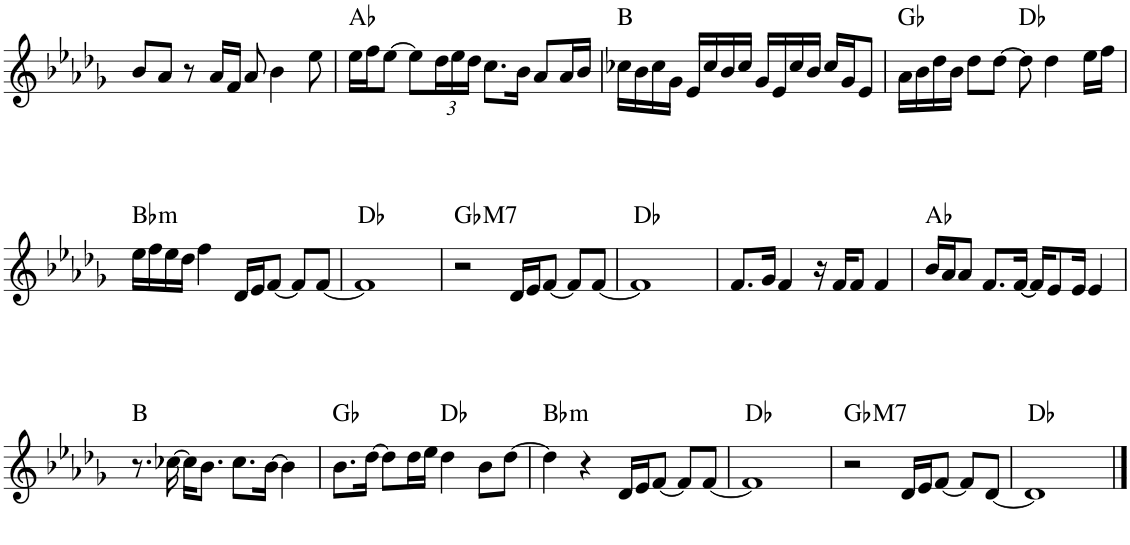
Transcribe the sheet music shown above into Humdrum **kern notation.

**kern	**harte
*part1	*part1
*staff1	*
*I"Piano	*
*I'Pno.	*
!!LO:PB:g=z
*clefG2	*
*k[b-e-a-d-g-]	*
*M4/4	*
=57	=57
8b-/L	.
8a-/J	.
8r	.
16a-/LL	.
16f/JJ	.
8a-/	.
4b-\	.
8ee-\	.
=58	=58
16ee-\LL	Ab:maj
16ff\J	.
[8ee-\J	.
8ee-\L]	.
*Xbrackettup	*
24dd-\L	.
24ee-\	.
24dd-\JJ	.
8.cc\L	.
16b-\Jk	.
8a-/L	.
16a-/L	.
16b-/JJ	.
=59	=59
16cc-X\LL	B:maj
16b-\	.
16cc-\	.
16g-\JJ	.
16e-/LL	.
16cc-/	.
16b-/	.
16cc-/JJ	.
16g-/LL	.
16e-/	.
16cc-/	.
16b-/JJ	.
16cc-/LL	.
16g-/J	.
8e-/J	.
=60	=60
16a-\LL	Gb:maj
16b-\	.
16dd-\	.
16b-\JJ	.
8dd-\L	.
[8dd-\J	.
8dd-\]	Db:maj
4dd-\	.
16ee-\LL	.
16ff\JJ	.
!!LO:LB:g=z
=61	=61
!	!LO:H:kt=m
16ee-\LL	Bb:min
16ff\	.
16ee-\	.
16dd-\JJ	.
4ff\	.
16d-/LL	.
16e-/J	.
[8f/J	.
8f/L]	.
[8f/J	.
=62	=62
1f]	Db:maj
=63	=63
!	!LO:H:kt=M7
2r	Gb:maj7
16d-/LL	.
16e-/J	.
[8f/J	.
8f/L]	.
[8f/J	.
=64	=64
1f]	Db:maj
=65	=65
8.f/L	.
16g-/Jk	.
4f/	.
16r	.
16f/KL	.
8f/J	.
4f/	.
=66	=66
16b-/LL	Ab:maj
16a-/J	.
8a-/J	.
8.f/L	.
[16f/Jk	.
16f/KL]	.
8e-/	.
16e-/Jk	.
4e-/	.
!!LO:LB:g=z
=67	=67
8.r	B:maj
[16cc-X\	.
16cc-\KL]	.
8.b-\J	.
8.cc-\L	.
[16b-\Jk	.
4b-\]	.
=68	=68
8.b-\L	Gb:maj
[16dd-\Jk	.
8dd-\L]	.
16dd-\L	.
16ee-\JJ	.
4dd-\	Db:maj
8b-\L	.
[8dd-\J	.
=69	=69
!	!LO:H:kt=m
4dd-\]	Bb:min
4r	.
16d-/LL	.
16e-/J	.
[8f/J	.
8f/L]	.
[8f/J	.
=70	=70
1f]	Db:maj
=71	=71
!	!LO:H:kt=M7
2r	Gb:maj7
16d-/LL	.
16e-/J	.
[8f/J	.
8f/L]	.
[8d-/J	.
=72	=72
1d-]	Db:maj
==	==
*-	*-
